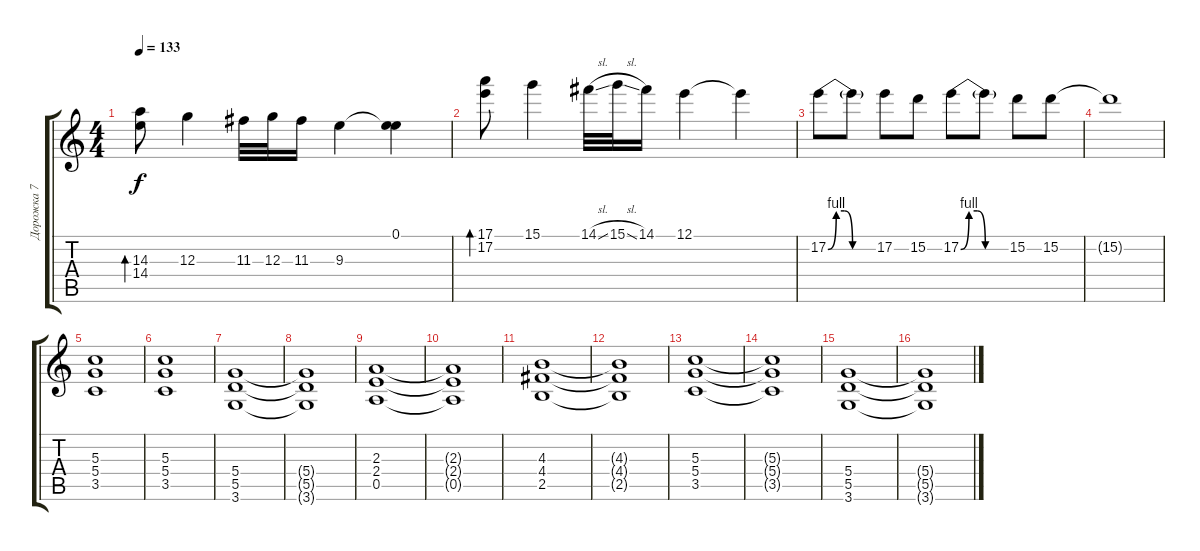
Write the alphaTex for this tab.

\track ("Дорожка 7" "Дорожка 7") {instrument overdrivenguitar}
\staff {score tabs}
\tuning (E4 B3 G3 D3 A2 E2) {hide}
\ts (4 4)
\tempo 133
\clef g2
\ks c
(14.3 14.4).8{bd 480 dy f} 12.3.4 11.3.32 12.3.32 11.3.16 9.3.4 (0.1 9.3{t}).4 |
(17.1 17.2).8{bd 240} 15.1.4 14.1{sl}.32 15.1{sl}.32 14.1.16 12.1.4 12.1{t}.4 |
17.2{be (custom 0 0 10 4 20 4 30 0 60 0)}.8 17.2{t}.8 17.2.8 15.2.8 17.2{be (custom 0 0 10 4 20 4 30 0 60 0)}.8 17.2{t}.8 15.2.8 15.2.8 |
15.2{t}.1 |
(5.3 5.4 3.5).1 |
(5.3 5.4 3.5).1 |
(5.4 5.5 3.6).1 |
(5.4{t} 5.5{t} 3.6{t}).1 |
(2.3 2.4 0.5).1 |
(2.3{t} 2.4{t} 0.5{t}).1 |
(4.3 4.4 2.5).1 |
(4.3{t} 4.4{t} 2.5{t}).1 |
(5.3 5.4 3.5).1 |
(5.3{t} 5.4{t} 3.5{t}).1 |
(5.4 5.5 3.6).1 |
(5.4{t} 5.5{t} 3.6{t}).1
